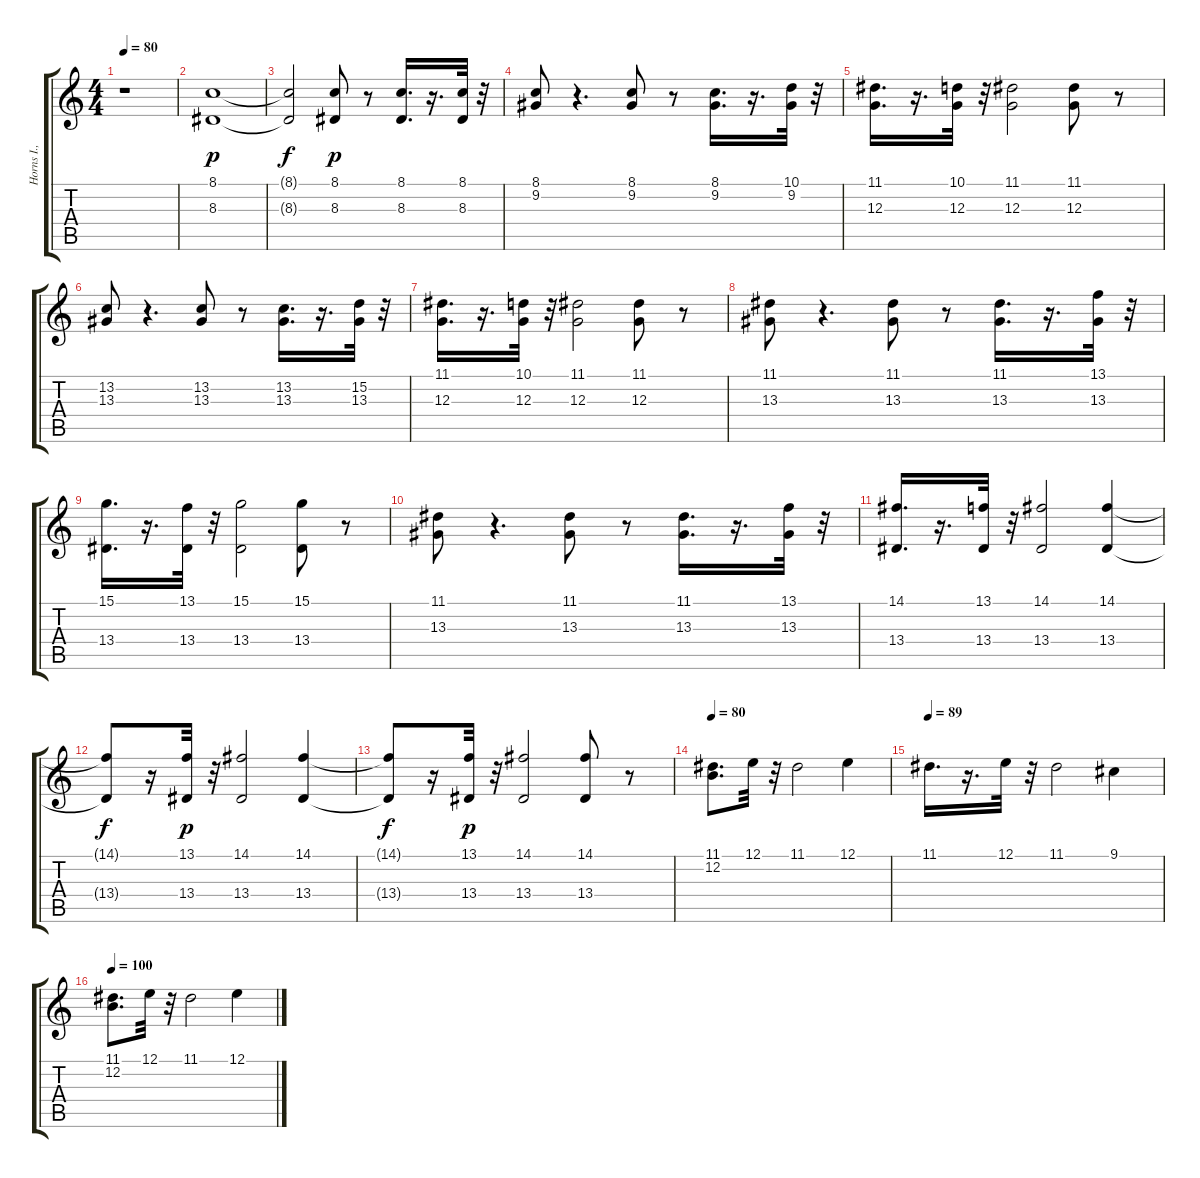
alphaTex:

\track ("Horns I., II. Es" "Horns I., ") {instrument frenchhorn}
\staff {score tabs}
\tuning (E4 B3 G3 D3 A2 E2) {hide}
\ts (4 4)
\tempo 80
\clef g2
\ks c
r.1{dy p} |
(8.1 8.3).1 |
(8.1{t} 8.3{t}).2{dy f} (8.1 8.3).8{dy p} r.8 (8.1 8.3).16{d} r.16{d} (8.1 8.3).32 r.32 |
(8.1 9.2).8 r.4{d} (8.1 9.2).8 r.8 (8.1 9.2).16{d} r.16{d} (10.1 9.2).32 r.32 |
(11.1 12.3).16{d} r.16{d} (10.1 12.3).32 r.32 (11.1 12.3).2 (11.1 12.3).8 r.8 |
(13.2 13.3).8 r.4{d} (13.2 13.3).8 r.8 (13.2 13.3).16{d} r.16{d} (15.2 13.3).32 r.32 |
(11.1 12.3).16{d} r.16{d} (10.1 12.3).32 r.32 (11.1 12.3).2 (11.1 12.3).8 r.8 |
(11.1 13.3).8 r.4{d} (11.1 13.3).8 r.8 (11.1 13.3).16{d} r.16{d} (13.1 13.3).32 r.32 |
(15.1 13.4).16{d} r.16{d} (13.1 13.4).32 r.32 (15.1 13.4).2 (15.1 13.4).8 r.8 |
(11.1 13.3).8 r.4{d} (11.1 13.3).8 r.8 (11.1 13.3).16{d} r.16{d} (13.1 13.3).32 r.32 |
(14.1 13.4).16{d} r.16{d} (13.1 13.4).32 r.32 (14.1 13.4).2 (14.1 13.4).4 |
(14.1{t} 13.4{t}).8{dy f} r.16 (13.1 13.4).32{dy p} r.32 (14.1 13.4).2 (14.1 13.4).4 |
(14.1{t} 13.4{t}).8{dy f} r.16 (13.1 13.4).32{dy p} r.32 (14.1 13.4).2 (14.1 13.4).8 r.8 |
\tempo 80
(11.1 12.2).8{d} 12.1.32 r.32 11.1.2 12.1.4 |
\tempo 89
11.1.16{d} r.16{d} 12.1.32 r.32 11.1.2 9.1.4 |
\tempo 100
(11.1 12.2).8{d} 12.1.32 r.32 11.1.2 12.1.4
